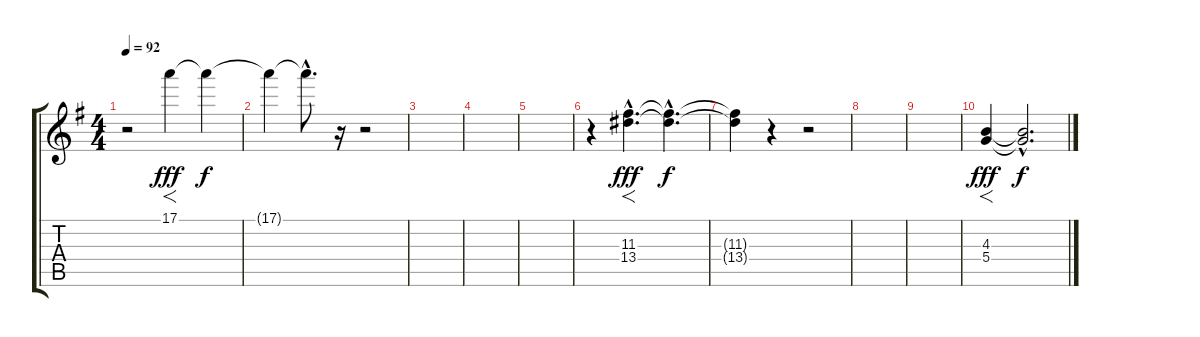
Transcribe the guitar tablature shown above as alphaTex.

\track "" {instrument acousticguitarsteel}
\staff {score tabs}
\tuning (E4 B3 G3 D3 A2 E2) {hide}
\ts (4 4)
\tempo 92
\clef g2
\ks g
r.2{dy f volume 16} 17.1.4{f dy fff} 17.1{t}.4{dy f} |
17.1{t}.4 17.1{hac t}.8{d} r.16 r.2 |
|
|
|
r.4{volume 16} (11.3{hac} 13.4{hac}).4{f d dy fff} (11.3{hac t} 13.4{hac t}).4{d dy f} |
(11.3{t} 13.4{t}).4 r.4 r.2 |
|
|
(4.3 5.4).4{f dy fff volume 16} (4.3{hac t} 5.4{hac t}).2{d dy f}
